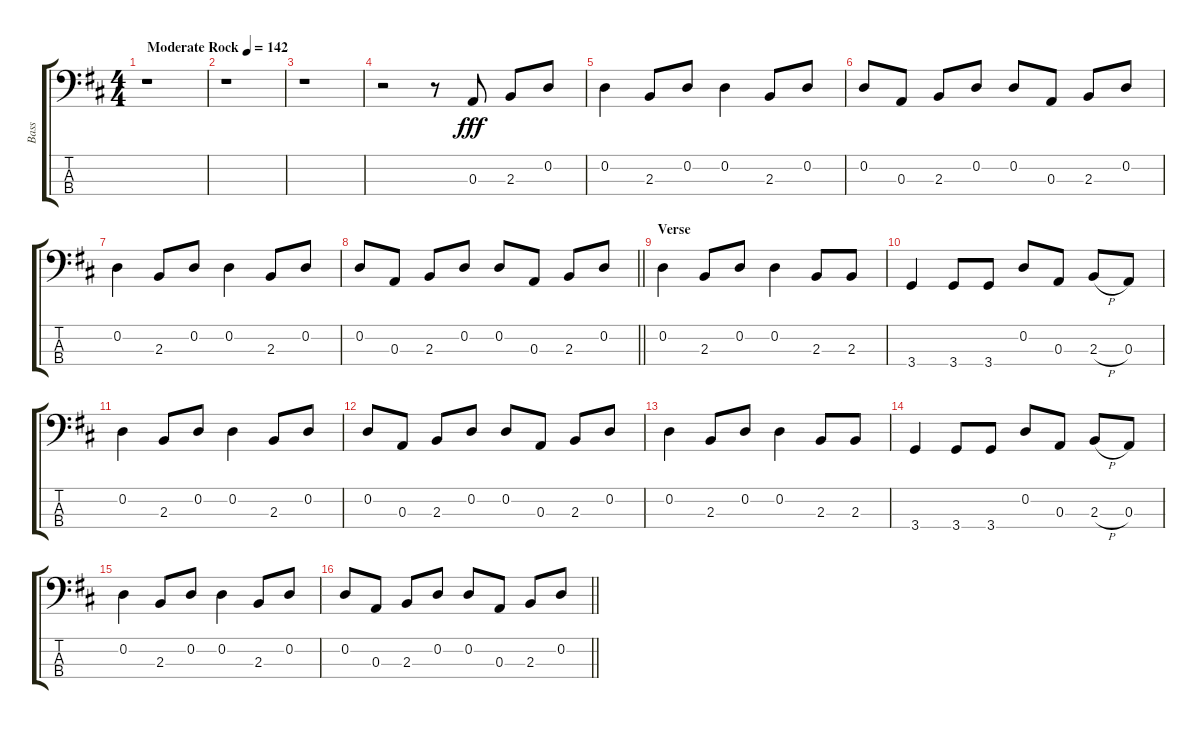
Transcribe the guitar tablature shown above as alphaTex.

\track ("Bass" "Bass") {instrument electricbassfinger}
\staff {score tabs}
\tuning (G2 D2 A1 E1) {hide}
\ts (4 4)
\tempo (142 "Moderate Rock")
\clef f4
\ks d
r.1{dy fff instrument electricbassfinger} |
r.1 |
r.1 |
r.2 r.8 0.3.8 2.3.8 0.2.8 |
0.2.4 2.3.8 0.2.8 0.2.4 2.3.8 0.2.8 |
0.2.8 0.3.8 2.3.8 0.2.8 0.2.8 0.3.8 2.3.8 0.2.8 |
0.2.4 2.3.8 0.2.8 0.2.4 2.3.8 0.2.8 |
\barLineRight lightlight
0.2.8 0.3.8 2.3.8 0.2.8 0.2.8 0.3.8 2.3.8 0.2.8 |
\section ("" "Verse")
0.2.4 2.3.8 0.2.8 0.2.4 2.3.8 2.3.8 |
3.4.4 3.4.8 3.4.8 0.2.8 0.3.8 2.3{h}.8 0.3.8 |
0.2.4 2.3.8 0.2.8 0.2.4 2.3.8 0.2.8 |
0.2.8 0.3.8 2.3.8 0.2.8 0.2.8 0.3.8 2.3.8 0.2.8 |
0.2.4 2.3.8 0.2.8 0.2.4 2.3.8 2.3.8 |
3.4.4 3.4.8 3.4.8 0.2.8 0.3.8 2.3{h}.8 0.3.8 |
0.2.4 2.3.8 0.2.8 0.2.4 2.3.8 0.2.8 |
\barLineRight lightlight
0.2.8 0.3.8 2.3.8 0.2.8 0.2.8 0.3.8 2.3.8 0.2.8
